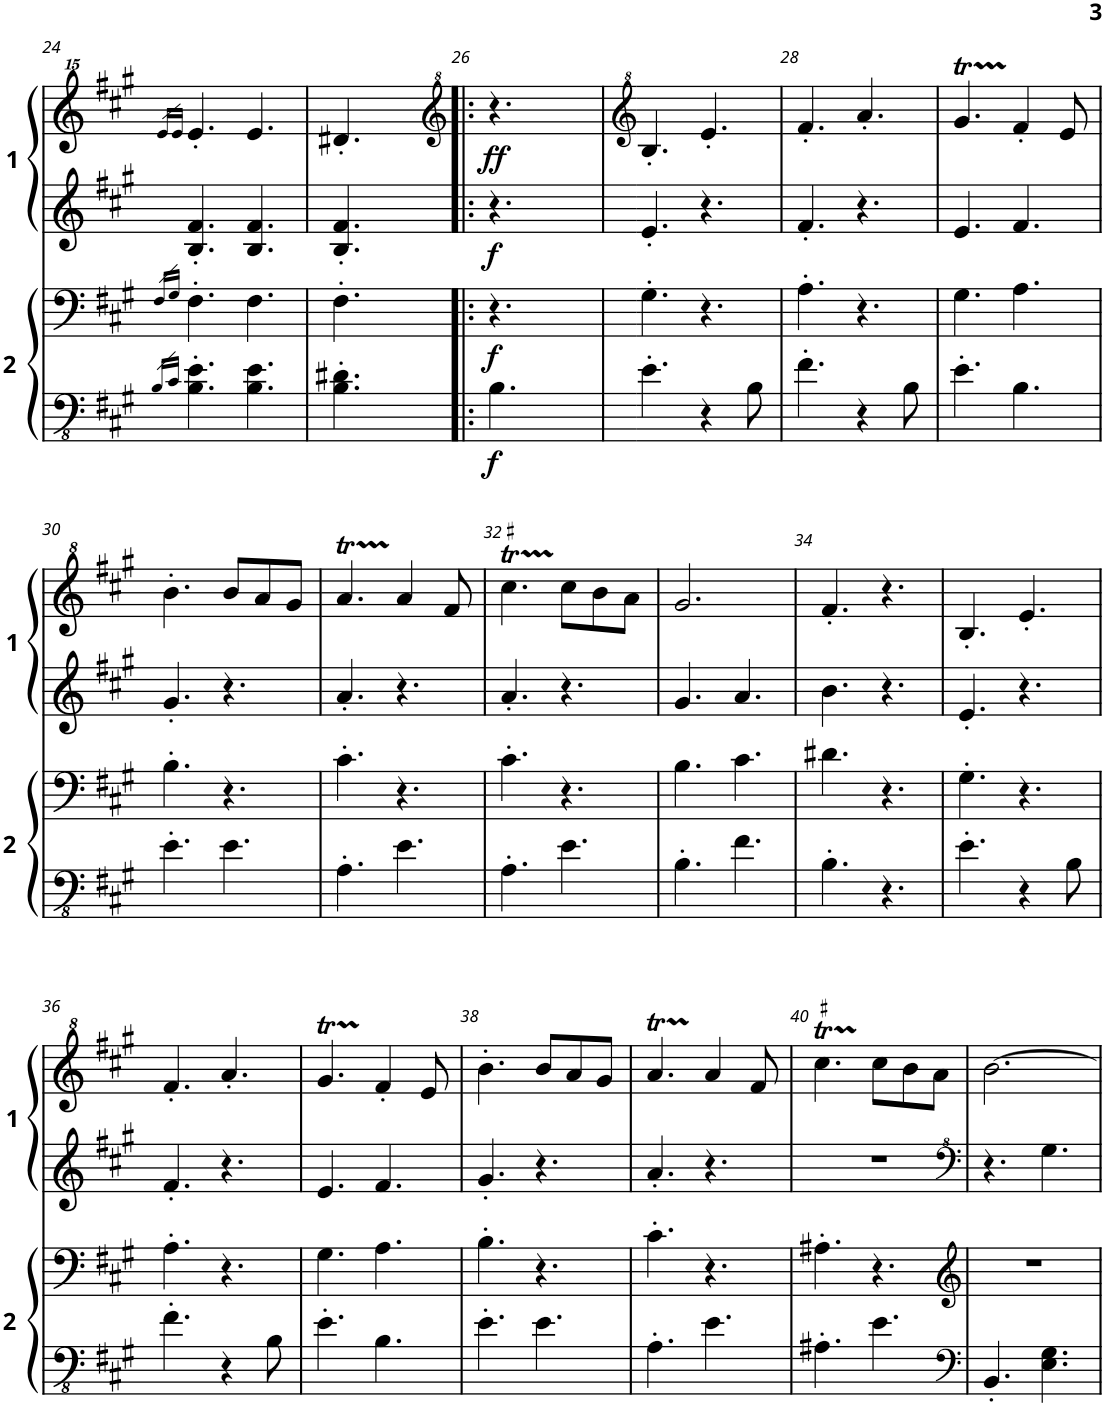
**kern	**kern	**dynam	**kern	**kern	**dynam
*part2	*part2	*part2	*part1	*part1	*part1
*staff4	*staff3	*staff3/4	*staff2	*staff1	*staff1/2
*I"Player 2	*	*	*I"Player 1	*	*
!!LO:PB:g=z
*clefFv4	*clefF4	*	*clefG2	*clefG^^2	*
*k[f#c#g#]	*k[f#c#g#]	*	*k[f#c#g#]	*k[f#c#g#]	*
*M6/8	*M6/8	*	*M6/8	*M6/8	*
=24	=24	=24	=24	=24	=24
16qBB/LL	16qF#/LL	.	.	16qeee/LL	.
16qC#/JJ	16qG#/JJ	.	.	16qeee/JJ	.
4.BB\' 4.E\'	4.F#'\	.	4.B/' 4.f#/'	4.eee'/	.
4.BB\ 4.E\	4.F#\	.	4.B/ 4.f#/	4.eee/	.
=25	=25	=25	=25	=25	=25
4.BB\' 4.D#X\'	4.F#'\	.	4.B/' 4.f#/'	4.ddd#X'/	.
4.ryy	4.ryy	.	4.ryy	4.ryy	.
*	*	*	*	*clefG^2	*
=26!|:	=26!|:	=26!|:	=26!|:	=26!|:	=26!|:
!	!	!LO:DY:b=2	!	!	!
!	!	!LO:DY:n=1:b	!	!	!LO:DY:b=2
!	!	!	!	!	!LO:DY:n=1:b
4.BB\	4.r	f f	4.r	4.r	f ff
4.ryy	4.ryy	.	4.ryy	4.ryy	.
*	*	*	*	*clefG^2	*
=27	=27	=27	=27	=27	=27
4.E'\	4.G#'\	.	4.e'/	4.b'/	.
4r	4.r	.	4.r	4.ee'/	.
8BB\	.	.	.	.	.
=28	=28	=28	=28	=28	=28
4.F#'\	4.A'\	.	4.f#'/	4.ff#'/	.
4r	4.r	.	4.r	4.aa'/	.
8BB\	.	.	.	.	.
=29	=29	=29	=29	=29	=29
4.E'\	4.G#\	.	4.e/	4.gg#t/	.
4.BB\	4.A\	.	4.f#/	4ff#'/	.
.	.	.	.	8ee/	.
!!LO:LB:g=z
=30	=30	=30	=30	=30	=30
4.E'\	4.B'\	.	4.g#'/	4.bb'\	.
4.E\	4.r	.	4.r	8bb/L	.
.	.	.	.	8aa/	.
.	.	.	.	8gg#/J	.
=31	=31	=31	=31	=31	=31
4.AA'\	4.c#'\	.	4.a'/	4.aaT/	.
4.E\	4.r	.	4.r	4aa/	.
.	.	.	.	8ff#/	.
=32	=32	=32	=32	=32	=32
!	!	!	!	!LO:TR:acc=#	!
4.AA'\	4.c#'\	.	4.a'/	4.ccc#T\	.
4.E\	4.r	.	4.r	8ccc#\L	.
.	.	.	.	8bb\	.
.	.	.	.	8aa\J	.
=33	=33	=33	=33	=33	=33
4.BB'\	4.B\	.	4.g#/	2.gg#/	.
4.F#\	4.c#\	.	4.a/	.	.
=34	=34	=34	=34	=34	=34
4.BB'\	4.d#X\	.	4.b\	4.ff#'/	.
4.r	4.r	.	4.r	4.r	.
=35	=35	=35	=35	=35	=35
4.E'\	4.G#'\	.	4.e'/	4.b'/	.
4r	4.r	.	4.r	4.ee'/	.
8BB\	.	.	.	.	.
!!LO:LB:g=z
=36	=36	=36	=36	=36	=36
4.F#'\	4.A'\	.	4.f#'/	4.ff#'/	.
4r	4.r	.	4.r	4.aa'/	.
8BB\	.	.	.	.	.
=37	=37	=37	=37	=37	=37
4.E'\	4.G#\	.	4.e/	4.gg#t/	.
4.BB\	4.A\	.	4.f#/	4ff#'/	.
.	.	.	.	8ee/	.
=38	=38	=38	=38	=38	=38
4.E'\	4.B'\	.	4.g#'/	4.bb'\	.
4.E\	4.r	.	4.r	8bb/L	.
.	.	.	.	8aa/	.
.	.	.	.	8gg#/J	.
=39	=39	=39	=39	=39	=39
4.AA'\	4.c#'\	.	4.a'/	4.aaT/	.
4.E\	4.r	.	4.r	4aa/	.
.	.	.	.	8ff#/	.
=40	=40	=40	=40	=40	=40
!	!	!	!	!LO:TR:acc=#	!
4.AA#X'\	4.A#X'\	.	2.r	4.ccc#T\	.
4.E\	4.r	.	.	8ccc#\L	.
.	.	.	.	8bb\	.
.	.	.	.	8aa\J	.
=41	=41	=41	=41	=41	=41
*clefF4	*clefG2	*	*clefF^4	*	*
4.BB'/	2.r	.	4.r	[2.bb\	.
4.E\ 4.G#\	.	.	4.g#\	.	.
=	=	=	=	=	=
*-	*-	*-	*-	*-	*-
